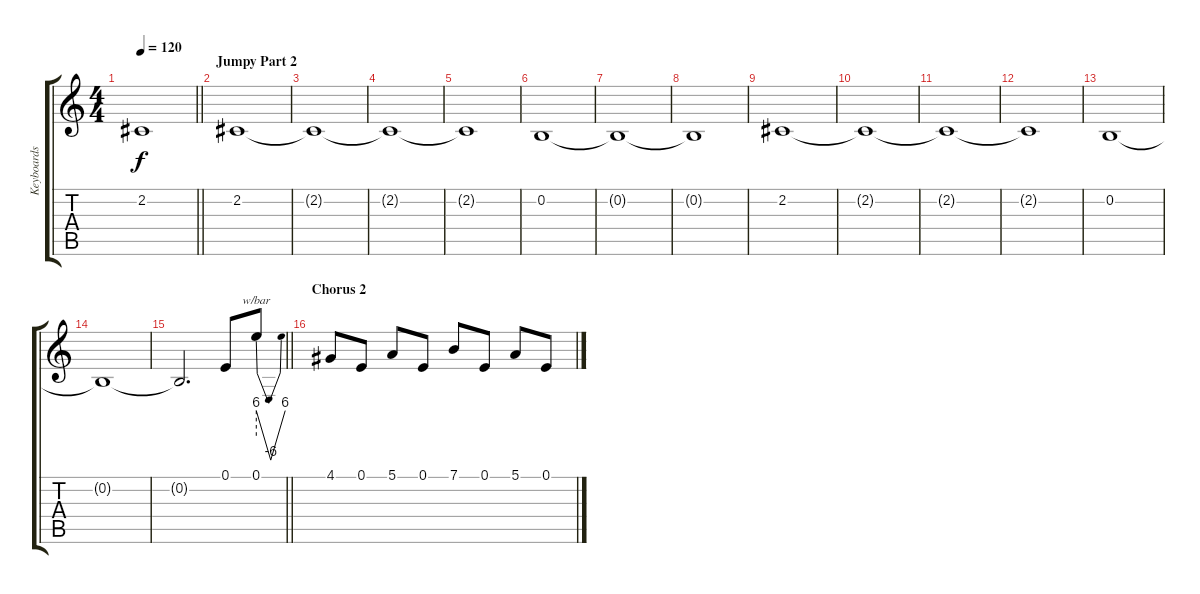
\track ("Keyboards" "Keyboards") {instrument pad8sweep}
\staff {score tabs}
\tuning (E4 B3 G3 D3 A2 E2) {hide}
\ts (4 4)
\tempo 120
\clef g2
\barLineRight lightlight
\ks c
2.2{t}.1{dy f} |
\section ("" "Jumpy Part 2")
2.2.1 |
2.2{t}.1 |
2.2{t}.1 |
2.2{t}.1 |
0.2.1 |
0.2{t}.1 |
0.2{t}.1 |
2.2.1 |
2.2{t}.1 |
2.2{t}.1 |
2.2{t}.1 |
0.2.1 |
0.2{t}.1 |
\barLineRight lightlight
0.2{t}.2{d} 0.1.8 0.1.8{tbe (dip default 0 24 30 -24 60 24)} |
\section ("" "Chorus 2")
4.1.8{volume 16 instrument lead2sawtooth} 0.1.8 5.1.8 0.1.8 7.1.8 0.1.8 5.1.8 0.1.8
